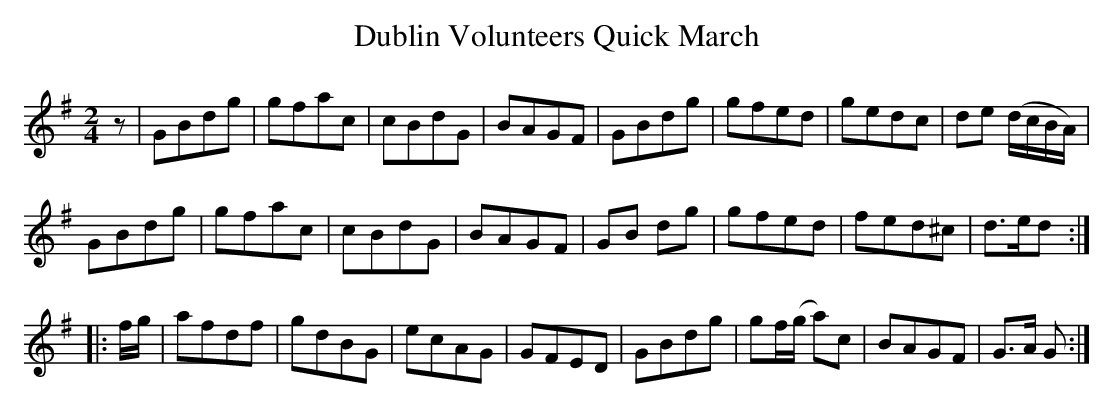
X:1
T:Dublin Volunteers Quick March
M:2/4
L:1/8
K:G
z|\
GBdg| gfac| cBdG| BAGF| \
GBdg| gfed| gedc| de (d/c/B/A/)|
GBdg| gfac| cBdG| BAGF| \
GB dg| gfed| fed^c| d>ed ::
f/g/|\
afdf| gdBG| ecAG| GFED|\
GBdg| gf/(g/ a)c| BAGF| G>A G:|
